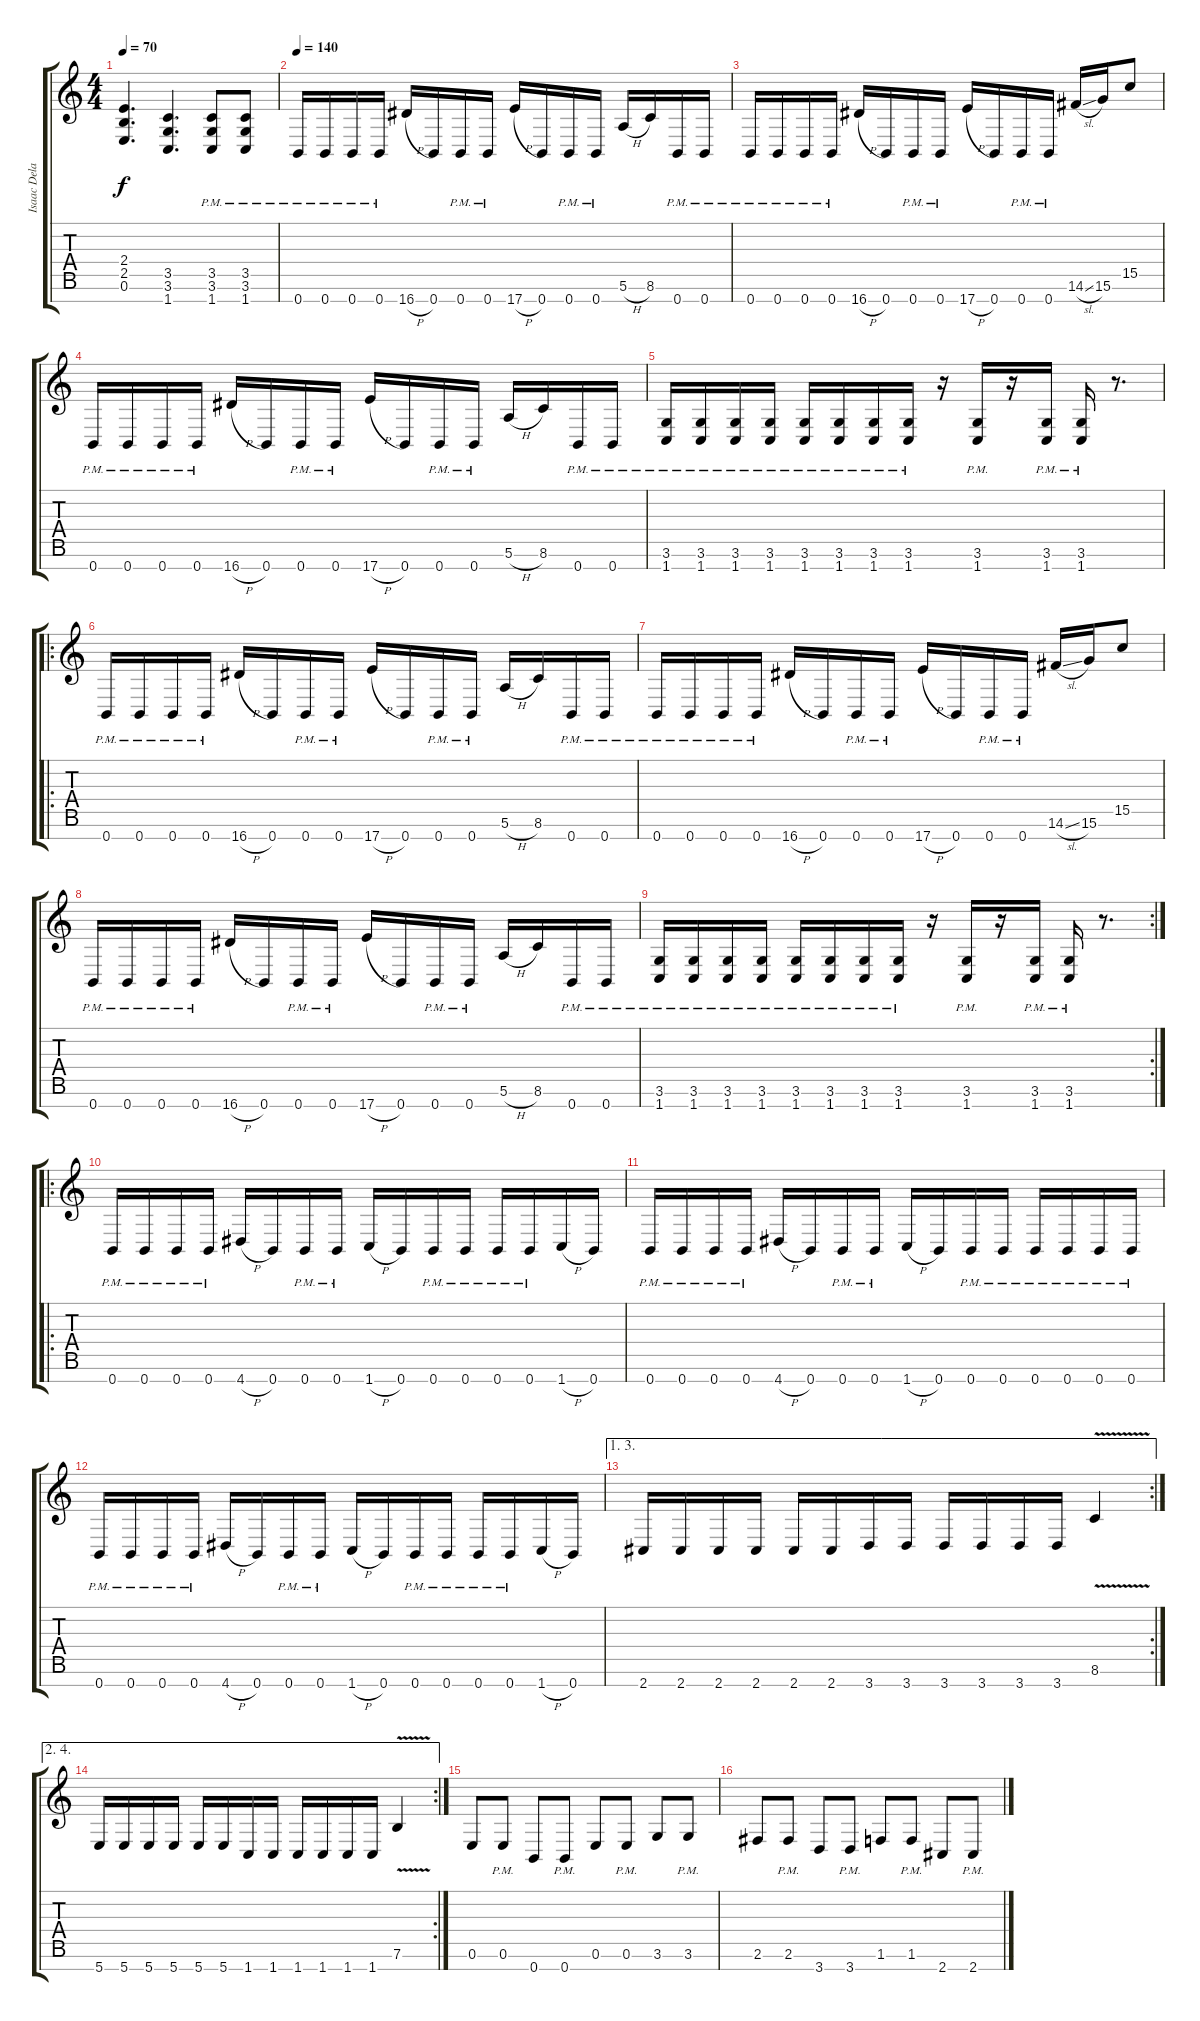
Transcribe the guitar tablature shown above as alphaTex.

\track ("Isaac Delahaye" "Isaac Dela") {instrument distortionguitar}
\staff {score tabs}
\tuning (E4 B3 G3 D3 A2 E2 B1) {hide}
\ts (4 4)
\tempo 70
\clef g2
\ks c
(2.4 2.5 0.6).4{d dy f} (3.5 3.6 1.7).4{d} (3.5{pm} 3.6{pm} 1.7{pm}).8 (3.5{pm} 3.6{pm} 1.7{pm}).8 |
\tempo 140
0.7{pm}.16 0.7{pm}.16 0.7{pm}.16 0.7{pm}.16 16.7{h}.16 0.7.16 0.7{pm}.16 0.7{pm}.16 17.7{h}.16 0.7.16 0.7{pm}.16 0.7{pm}.16 5.6{h}.16 8.6.16 0.7{pm}.16 0.7{pm}.16 |
0.7{pm}.16 0.7{pm}.16 0.7{pm}.16 0.7{pm}.16 16.7{h}.16 0.7.16 0.7{pm}.16 0.7{pm}.16 17.7{h}.16 0.7.16 0.7{pm}.16 0.7{pm}.16 14.6{sl}.16 15.6.16 15.5.8 |
0.7{pm}.16 0.7{pm}.16 0.7{pm}.16 0.7{pm}.16 16.7{h}.16 0.7.16 0.7{pm}.16 0.7{pm}.16 17.7{h}.16 0.7.16 0.7{pm}.16 0.7{pm}.16 5.6{h}.16 8.6.16 0.7{pm}.16 0.7{pm}.16 |
(3.6{pm} 1.7{pm}).16 (3.6{pm} 1.7{pm}).16 (3.6{pm} 1.7{pm}).16 (3.6{pm} 1.7{pm}).16 (3.6{pm} 1.7{pm}).16 (3.6{pm} 1.7{pm}).16 (3.6{pm} 1.7{pm}).16 (3.6{pm} 1.7{pm}).16 r.16 (3.6{pm} 1.7{pm}).16 r.16 (3.6{pm} 1.7{pm}).16 (3.6{pm} 1.7{pm}).16 r.8{d} |
\ro
0.7{pm}.16 0.7{pm}.16 0.7{pm}.16 0.7{pm}.16 16.7{h}.16 0.7.16 0.7{pm}.16 0.7{pm}.16 17.7{h}.16 0.7.16 0.7{pm}.16 0.7{pm}.16 5.6{h}.16 8.6.16 0.7{pm}.16 0.7{pm}.16 |
0.7{pm}.16 0.7{pm}.16 0.7{pm}.16 0.7{pm}.16 16.7{h}.16 0.7.16 0.7{pm}.16 0.7{pm}.16 17.7{h}.16 0.7.16 0.7{pm}.16 0.7{pm}.16 14.6{sl}.16 15.6.16 15.5.8 |
0.7{pm}.16 0.7{pm}.16 0.7{pm}.16 0.7{pm}.16 16.7{h}.16 0.7.16 0.7{pm}.16 0.7{pm}.16 17.7{h}.16 0.7.16 0.7{pm}.16 0.7{pm}.16 5.6{h}.16 8.6.16 0.7{pm}.16 0.7{pm}.16 |
\rc 2
(3.6{pm} 1.7{pm}).16 (3.6{pm} 1.7{pm}).16 (3.6{pm} 1.7{pm}).16 (3.6{pm} 1.7{pm}).16 (3.6{pm} 1.7{pm}).16 (3.6{pm} 1.7{pm}).16 (3.6{pm} 1.7{pm}).16 (3.6{pm} 1.7{pm}).16 r.16 (3.6{pm} 1.7{pm}).16 r.16 (3.6{pm} 1.7{pm}).16 (3.6{pm} 1.7{pm}).16 r.8{d} |
\ro
0.7{pm}.16 0.7{pm}.16 0.7{pm}.16 0.7{pm}.16 4.7{h}.16 0.7.16 0.7{pm}.16 0.7{pm}.16 1.7{h}.16 0.7.16 0.7{pm}.16 0.7{pm}.16 0.7{pm}.16 0.7{pm}.16 1.7{h}.16 0.7.16 |
0.7{pm}.16 0.7{pm}.16 0.7{pm}.16 0.7{pm}.16 4.7{h}.16 0.7.16 0.7{pm}.16 0.7{pm}.16 1.7{h}.16 0.7.16 0.7{pm}.16 0.7{pm}.16 0.7{pm}.16 0.7{pm}.16 0.7{pm}.16 0.7{pm}.16 |
0.7{pm}.16 0.7{pm}.16 0.7{pm}.16 0.7{pm}.16 4.7{h}.16 0.7.16 0.7{pm}.16 0.7{pm}.16 1.7{h}.16 0.7.16 0.7{pm}.16 0.7{pm}.16 0.7{pm}.16 0.7{pm}.16 1.7{h}.16 0.7.16 |
\ae (1 3)
\rc 2
2.7.16 2.7.16 2.7.16 2.7.16 2.7.16 2.7.16 3.7.16 3.7.16 3.7.16 3.7.16 3.7.16 3.7.16 8.6{v}.4 |
\ae (2 4)
\rc 2
5.7.16 5.7.16 5.7.16 5.7.16 5.7.16 5.7.16 1.7.16 1.7.16 1.7.16 1.7.16 1.7.16 1.7.16 7.6{v}.4 |
0.6.8 0.6{pm}.8 0.7.8 0.7{pm}.8 0.6.8 0.6{pm}.8 3.6.8 3.6{pm}.8 |
2.6.8 2.6{pm}.8 3.7.8 3.7{pm}.8 1.6.8 1.6{pm}.8 2.7.8 2.7{pm}.8
